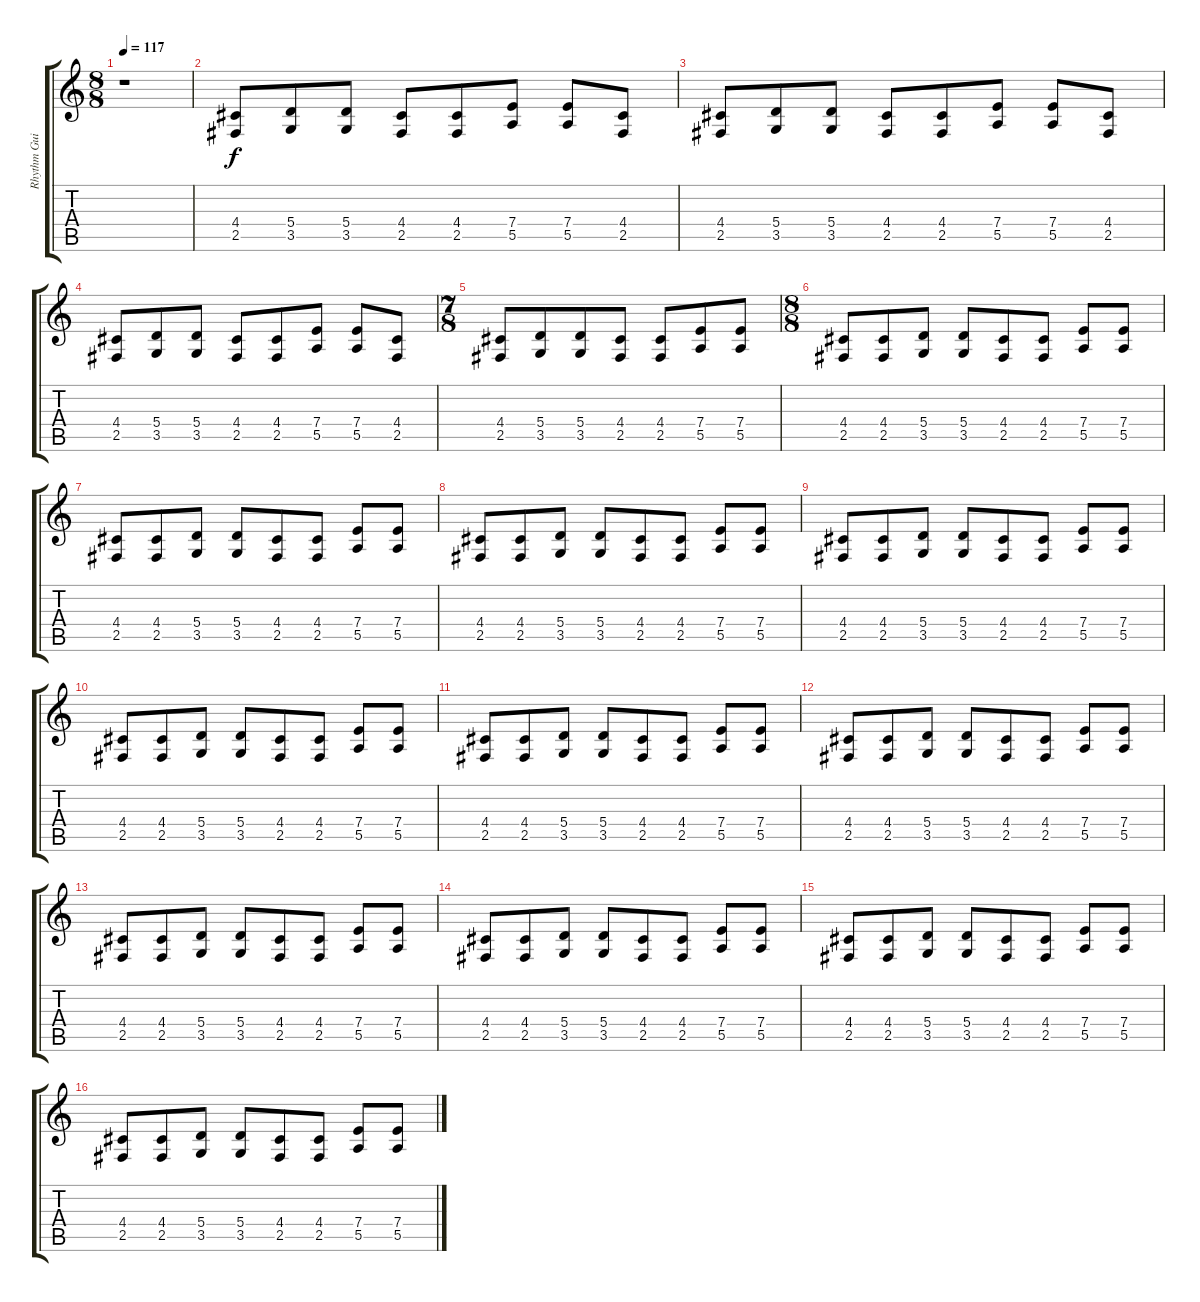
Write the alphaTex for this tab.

\track ("Rhythm Guitar 1" "Rhythm Gui") {instrument distortionguitar}
\staff {score tabs}
\tuning (B3 Gb3 D3 A2 E2 B1) {hide}
\ts (8 8)
\tempo 117
\clef g2
\ks c
r.1{dy f instrument distortionguitar} |
(4.4 2.5).8 (5.4 3.5).8 (5.4 3.5).8 (4.4 2.5).8 (4.4 2.5).8 (7.4 5.5).8 (7.4 5.5).8 (4.4 2.5).8 |
(4.4 2.5).8 (5.4 3.5).8 (5.4 3.5).8 (4.4 2.5).8 (4.4 2.5).8 (7.4 5.5).8 (7.4 5.5).8 (4.4 2.5).8 |
(4.4 2.5).8 (5.4 3.5).8 (5.4 3.5).8 (4.4 2.5).8 (4.4 2.5).8 (7.4 5.5).8 (7.4 5.5).8 (4.4 2.5).8 |
\ts (7 8)
(4.4 2.5).8 (5.4 3.5).8 (5.4 3.5).8 (4.4 2.5).8 (4.4 2.5).8 (7.4 5.5).8 (7.4 5.5).8 |
\ts (8 8)
(4.4 2.5).8 (4.4 2.5).8 (5.4 3.5).8 (5.4 3.5).8 (4.4 2.5).8 (4.4 2.5).8 (7.4 5.5).8 (7.4 5.5).8 |
(4.4 2.5).8 (4.4 2.5).8 (5.4 3.5).8 (5.4 3.5).8 (4.4 2.5).8 (4.4 2.5).8 (7.4 5.5).8 (7.4 5.5).8 |
(4.4 2.5).8 (4.4 2.5).8 (5.4 3.5).8 (5.4 3.5).8 (4.4 2.5).8 (4.4 2.5).8 (7.4 5.5).8 (7.4 5.5).8 |
(4.4 2.5).8 (4.4 2.5).8 (5.4 3.5).8 (5.4 3.5).8 (4.4 2.5).8 (4.4 2.5).8 (7.4 5.5).8 (7.4 5.5).8 |
(4.4 2.5).8 (4.4 2.5).8 (5.4 3.5).8 (5.4 3.5).8 (4.4 2.5).8 (4.4 2.5).8 (7.4 5.5).8 (7.4 5.5).8 |
(4.4 2.5).8 (4.4 2.5).8 (5.4 3.5).8 (5.4 3.5).8 (4.4 2.5).8 (4.4 2.5).8 (7.4 5.5).8 (7.4 5.5).8 |
(4.4 2.5).8 (4.4 2.5).8 (5.4 3.5).8 (5.4 3.5).8 (4.4 2.5).8 (4.4 2.5).8 (7.4 5.5).8 (7.4 5.5).8 |
(4.4 2.5).8 (4.4 2.5).8 (5.4 3.5).8 (5.4 3.5).8 (4.4 2.5).8 (4.4 2.5).8 (7.4 5.5).8 (7.4 5.5).8 |
(4.4 2.5).8 (4.4 2.5).8 (5.4 3.5).8 (5.4 3.5).8 (4.4 2.5).8 (4.4 2.5).8 (7.4 5.5).8 (7.4 5.5).8 |
(4.4 2.5).8 (4.4 2.5).8 (5.4 3.5).8 (5.4 3.5).8 (4.4 2.5).8 (4.4 2.5).8 (7.4 5.5).8 (7.4 5.5).8 |
(4.4 2.5).8 (4.4 2.5).8 (5.4 3.5).8 (5.4 3.5).8 (4.4 2.5).8 (4.4 2.5).8 (7.4 5.5).8 (7.4 5.5).8
